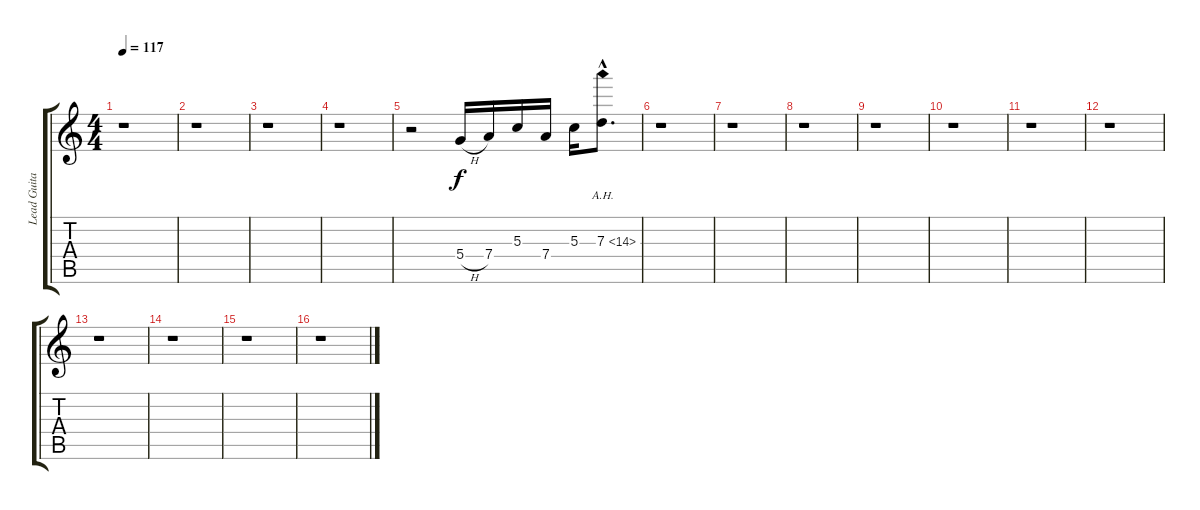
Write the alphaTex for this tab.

\track ("Lead Guitar" "Lead Guita") {instrument overdrivenguitar}
\staff {score tabs}
\tuning (E4 B3 G3 D3 A2 E2) {hide}
\ts (4 4)
\tempo 117
\clef g2
\ks c
r.1{dy f instrument overdrivenguitar} |
r.1 |
r.1 |
r.1 |
r.2 5.4{h}.16 7.4.16 5.3.16 7.4.16 5.3.16 7.3{ah 7 hac}.8{d} |
r.1 |
r.1 |
r.1 |
r.1 |
r.1 |
r.1 |
r.1 |
r.1 |
r.1 |
r.1 |
r.1
